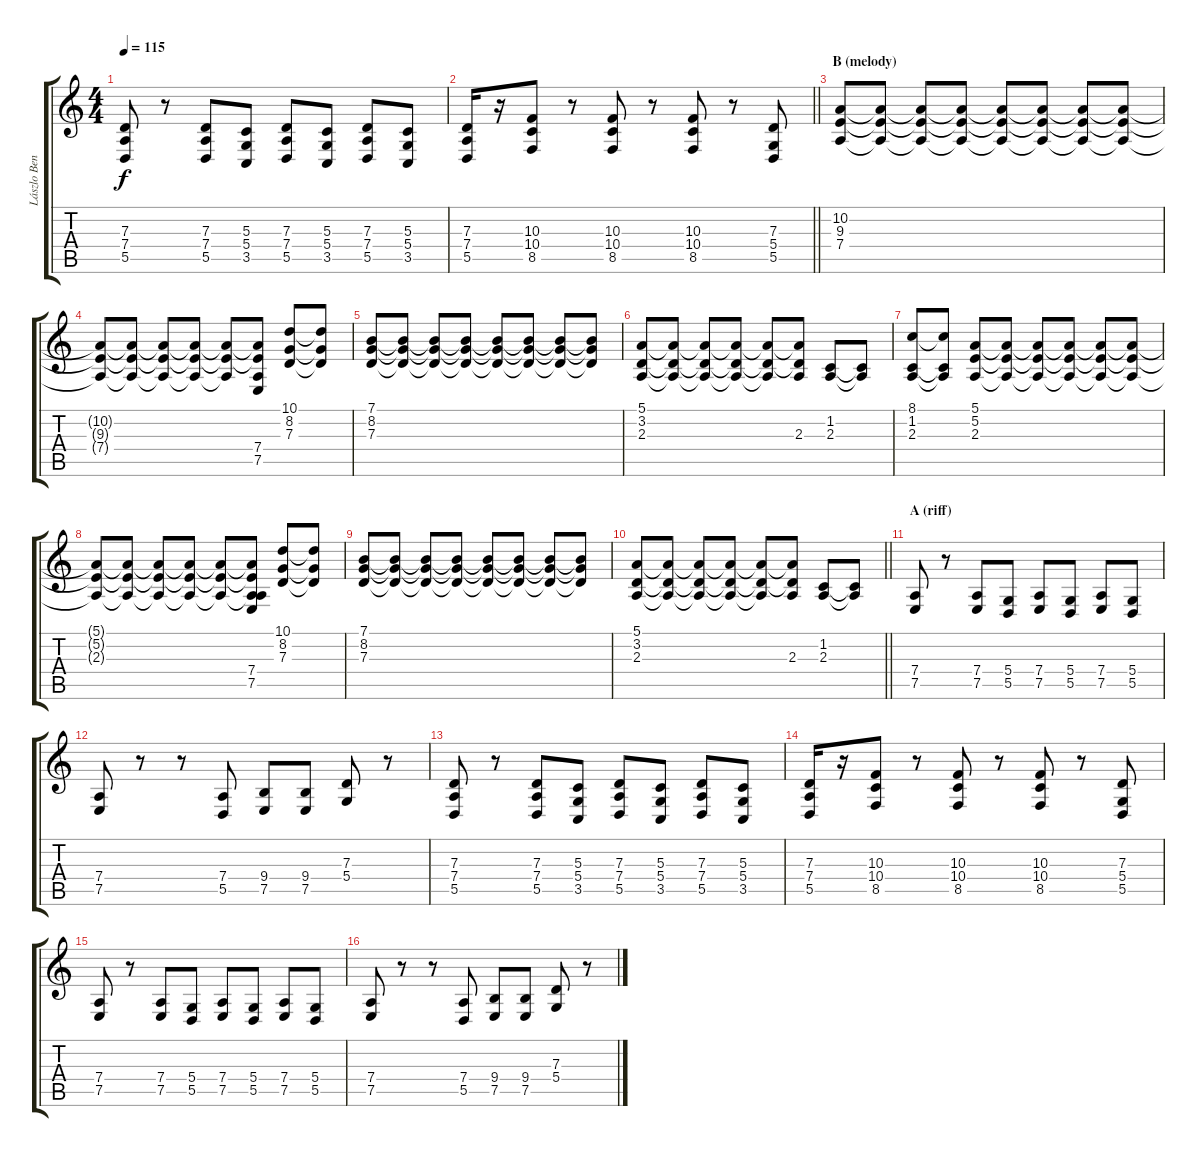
\track ("Lászlo Benkõ \"Laci\" (Organ)" "Lászlo Ben") {instrument drawbarorgan}
\staff {score tabs}
\tuning (E4 B3 G3 D3 A2 E2) {hide}
\ts (4 4)
\tempo 115
\clef g2
\ks c
(7.3 7.4 5.5).8{dy f} r.8 (7.3 7.4 5.5).8 (5.3 5.4 3.5).8 (7.3 7.4 5.5).8 (5.3 5.4 3.5).8 (7.3 7.4 5.5).8 (5.3 5.4 3.5).8 |
\barLineRight lightlight
(7.3 7.4 5.5).16 r.16 (10.3 10.4 8.5).8 r.8 (10.3 10.4 8.5).8 r.8 (10.3 10.4 8.5).8 r.8 (7.3 5.4 5.5).8 |
\section ("" "B (melody)")
(10.2 9.3 7.4).8 (10.2{t} 9.3{t} 7.4{t}).8 (10.2{t} 9.3{t} 7.4{t}).8 (10.2{t} 9.3{t} 7.4{t}).8 (10.2{t} 9.3{t} 7.4{t}).8 (10.2{t} 9.3{t} 7.4{t}).8 (10.2{t} 9.3{t} 7.4{t}).8 (10.2{t} 9.3{t} 7.4{t}).8 |
(10.2{t} 9.3{t} 7.4{t}).8 (10.2{t} 9.3{t} 7.4{t}).8 (10.2{t} 9.3{t} 7.4{t}).8 (10.2{t} 9.3{t} 7.4{t}).8 (10.2{t} 9.3{t} 7.4{t}).8 (10.2{t} 9.3{t} 7.4 7.5).8 (10.1 8.2 7.3).8 (10.1{t} 8.2{t} 7.3{t}).8 |
(7.1 8.2 7.3).8 (7.1{t} 8.2{t} 7.3{t}).8 (7.1{t} 8.2{t} 7.3{t}).8 (7.1{t} 8.2{t} 7.3{t}).8 (7.1{t} 8.2{t} 7.3{t}).8 (7.1{t} 8.2{t} 7.3{t}).8 (7.1{t} 8.2{t} 7.3{t}).8 (7.1{t} 8.2{t} 7.3{t}).8 |
(5.1 3.2 2.3).8 (5.1{t} 3.2{t} 2.3{t}).8 (5.1{t} 3.2{t} 2.3{t}).8 (5.1{t} 3.2{t} 2.3{t}).8 (5.1{t} 3.2{t} 2.3{t}).8 (5.1{t} 3.2{t} 2.3).8 (1.2 2.3).8 (1.2{t} 2.3{t}).8 |
(8.1 1.2 2.3).8 (8.1{t} 1.2{t} 2.3{t}).8 (5.1 5.2 2.3).8 (5.1{t} 5.2{t} 2.3{t}).8 (5.1{t} 5.2{t} 2.3{t}).8 (5.1{t} 5.2{t} 2.3{t}).8 (5.1{t} 5.2{t} 2.3{t}).8 (5.1{t} 5.2{t} 2.3{t}).8 |
(5.1{t} 5.2{t} 2.3{t}).8 (5.1{t} 5.2{t} 2.3{t}).8 (5.1{t} 5.2{t} 2.3{t}).8 (5.1{t} 5.2{t} 2.3{t}).8 (5.1{t} 5.2{t} 2.3{t}).8 (5.1{t} 5.2{t} 2.3{t} 7.4 7.5).8 (10.1 8.2 7.3).8 (10.1{t} 8.2{t} 7.3{t}).8 |
(7.1 8.2 7.3).8 (7.1{t} 8.2{t} 7.3{t}).8 (7.1{t} 8.2{t} 7.3{t}).8 (7.1{t} 8.2{t} 7.3{t}).8 (7.1{t} 8.2{t} 7.3{t}).8 (7.1{t} 8.2{t} 7.3{t}).8 (7.1{t} 8.2{t} 7.3{t}).8 (7.1{t} 8.2{t} 7.3{t}).8 |
\barLineRight lightlight
(5.1 3.2 2.3).8 (5.1{t} 3.2{t} 2.3{t}).8 (5.1{t} 3.2{t} 2.3{t}).8 (5.1{t} 3.2{t} 2.3{t}).8 (5.1{t} 3.2{t} 2.3{t}).8 (5.1{t} 3.2{t} 2.3).8 (1.2 2.3).8 (1.2{t} 2.3{t}).8 |
\section ("" "A (riff)")
(7.4 7.5).8 r.8 (7.4 7.5).8 (5.4 5.5).8 (7.4 7.5).8 (5.4 5.5).8 (7.4 7.5).8 (5.4 5.5).8 |
(7.4 7.5).8 r.8 r.8 (7.4 5.5).8 (9.4 7.5).8 (9.4 7.5).8 (7.3 5.4).8 r.8 |
(7.3 7.4 5.5).8 r.8 (7.3 7.4 5.5).8 (5.3 5.4 3.5).8 (7.3 7.4 5.5).8 (5.3 5.4 3.5).8 (7.3 7.4 5.5).8 (5.3 5.4 3.5).8 |
(7.3 7.4 5.5).16 r.16 (10.3 10.4 8.5).8 r.8 (10.3 10.4 8.5).8 r.8 (10.3 10.4 8.5).8 r.8 (7.3 5.4 5.5).8 |
(7.4 7.5).8 r.8 (7.4 7.5).8 (5.4 5.5).8 (7.4 7.5).8 (5.4 5.5).8 (7.4 7.5).8 (5.4 5.5).8 |
(7.4 7.5).8 r.8 r.8 (7.4 5.5).8 (9.4 7.5).8 (9.4 7.5).8 (7.3 5.4).8 r.8
